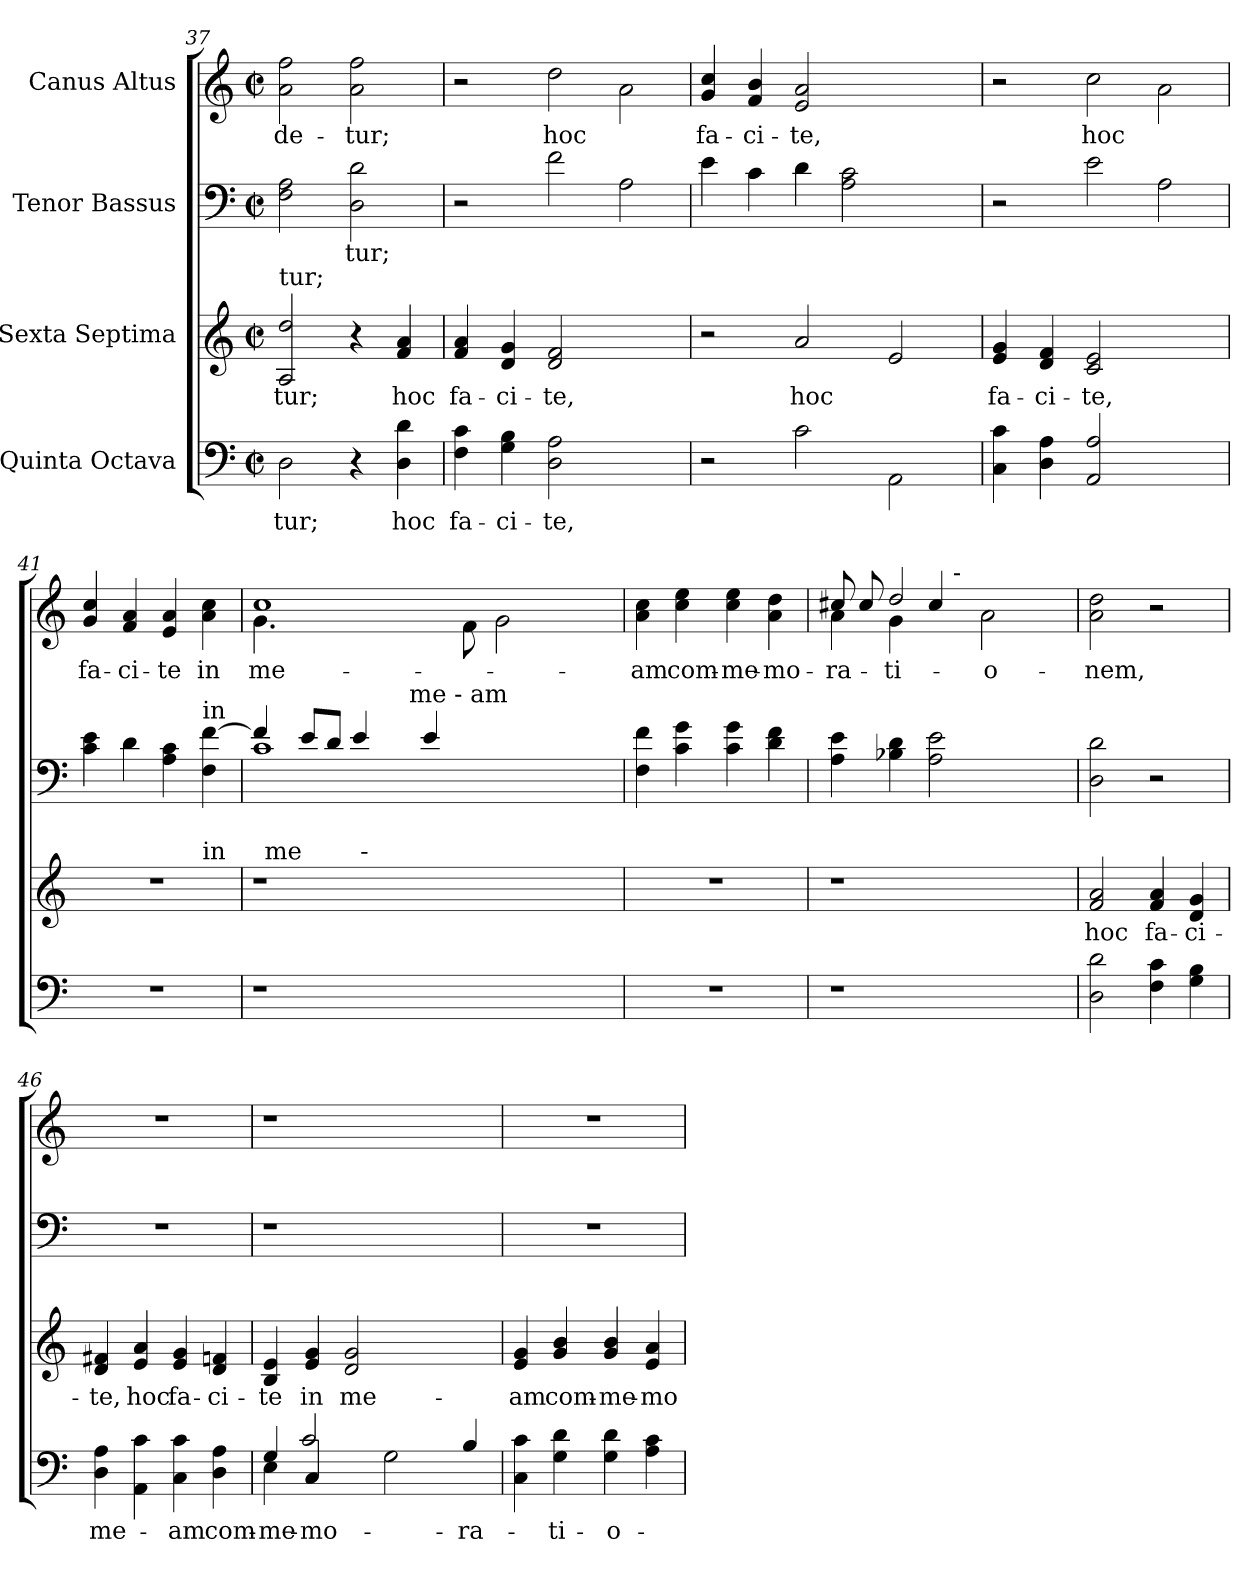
**kern	**text	**kern	**text	**kern	**text	**kern	**text
*part4	*part4	*part3	*part3	*part2	*part2	*part1	*part1
*staff4	*staff4	*staff3	*staff3	*staff2	*staff2	*staff1	*staff1
*I"Quinta  Octava	*	*I"Sexta  Septima	*	*I"Tenor  Bassus	*	*I"Canus  Altus	*
*clefF4	*	*clefG2	*	*clefF4	*	*clefG2	*
*M2/2	*	*M2/2	*	*M2/2	*	*M2/2	*
*met(c|)	*	*met(c|)	*	*met(c|)	*	*met(c|)	*
=37	=37	=37	=37	=37	=37	=37	=37
!	!	!LO:TX:a:t=tur;	!	!	!	!	!
!	!LO:LY:b:cj	!	!LO:LY:b:cj	!	!	!	!LO:LY:b:cj
2D\	-tur;	2dd/ 2A/	-tur;	2A\ 2F\	.	2ff\ 2a\	-de-
!	!	!	!	!	!LO:LY:b:cj	!	!LO:LY:b:cj
4r	.	4r	.	2d\ 2D\	-tur;	2ff\ 2a\	-tur;
!	!LO:LY:b:cj	!	!LO:LY:b:cj	!	!	!	!
4d\ 4D\	hoc	4a/ 4f/	hoc	.	.	.	.
=38	=38	=38	=38	=38	=38	=38	=38
!	!LO:LY:b:cj	!	!LO:LY:b:cj	!	!	!	!
4c\ 4F\	fa-	4a/ 4f/	fa-	2r	.	2r	.
!	!LO:LY:b:cj	!	!LO:LY:b:cj	!	!	!	!
4B\ 4G\	-ci-	4g/ 4d/	-ci-	.	.	.	.
!	!LO:LY:b:cj	!	!LO:LY:b:cj	!	!	!	!LO:LY:b:cj
2A\ 2D\	-te,	2f/ 2d/	-te,	2f\	.	2dd\	hoc
2ryy	.	2ryy	.	2A\	.	2a\	.
!!LO:LB:g=z
=39	=39	=39	=39	=39	=39	=39	=39
!	!	!	!	!	!	!	!LO:LY:b:cj
2r	.	2r	.	4e\	.	4cc/ 4g/	fa-
!	!	!	!	!	!	!	!LO:LY:b:cj
.	.	.	.	4c\	.	4b/ 4f/	-ci-
!	!	!	!LO:LY:b:cj	!	!	!	!LO:LY:b:cj
2c\	.	2a/	hoc	4d\	.	2a/ 2e/	-te,
.	.	.	.	2c\ 2A\	.	.	.
2AA\	.	2e/	.	.	.	2ryy	.
.	.	.	.	4ryy	.	.	.
=40	=40	=40	=40	=40	=40	=40	=40
!	!	!	!LO:LY:b:cj	!	!	!	!
4c\ 4C\	.	4g/ 4e/	fa-	2r	.	2r	.
!	!	!	!LO:LY:b:cj	!	!	!	!
4A\ 4D\	.	4f/ 4d/	-ci-	.	.	.	.
!	!	!	!LO:LY:b:cj	!	!	!	!LO:LY:b:cj
2A/ 2AA/	.	2e/ 2c/	-te,	2e\	.	2cc\	hoc
2ryy	.	2ryy	.	2A\	.	2a\	.
=41	=41	=41	=41	=41	=41	=41	=41
!	!	!	!	!	!	!	!LO:LY:b:cj
*	*	*^	*	*	*	*	*
1r	.	1r	2.ryy	.	4e\ 4c\	.	4cc/ 4g/	fa-
!	!	!	!	!	!	!	!	!LO:LY:b:cj
.	.	.	.	.	4d\	.	4a/ 4f/	-ci-
!	!	!	!	!	!	!	!	!LO:LY:b:cj
.	.	.	.	.	4c\ 4A\	.	4a/ 4e/	-te
!	!	!	!	!	!LO:TX:a:t=in	!	!	!
!	!	!	!LO:TX:a:t=in	!	!	!	!	!
!	!	!	!	!	!	!	!	!LO:LY:b:cj
.	.	.	4ryy	.	[<4f\ 4F\	.	4cc\ 4a\	in
=42	=42	=42	=42	=42	=42	=42	=42	=42
*	*	*	*	*	*^	*	*^	*
!	!	!	!	!	!	!	!	!	!	!LO:LY:b:cj
*	*	*	*^	*	*	*^	*	*	*	*
1r	.	1r	32ryy	2ryy	.	4f/]	1c	2ryy	.	4.g\	1cc	me-
!	!	!	!LO:TX:a:t=me	!	!	!	!	!	!	!	!	!
.	.	.	1ryy	.	.	.	.	.	.	.	.	.
.	.	.	.	.	.	8e/L	.	.	.	.	.	.
.	.	.	.	.	.	8d/J	.	.	.	1ryy	.	.
.	.	.	.	64ryy	.	4e/	.	8ryy	.	.	.	.
!	!	!	!	!LO:TX:a:t=-	!	!	!	!	!	!	!	!
.	.	.	.	1ryy	.	.	.	.	.	.	.	.
.	.	.	.	.	.	.	.	16ryy	.	.	.	.
.	.	.	.	.	.	.	.	64ryy	.	.	.	.
!	!	!	!	!	!	!	!	!LO:TX:a:t=me - am	!	!	!	!
.	.	.	.	.	.	.	.	2ryy	.	.	.	.
.	.	.	.	.	.	4e/	.	.	.	.	.	.
2ryy	.	2ryy	.	.	.	2ryy	2ryy	.	.	.	8f\	.
.	.	.	2ryy	.	.	.	.	.	.	.	.	.
.	.	.	.	.	.	.	.	.	.	.	2g\	.
.	.	.	.	.	.	.	.	4ryy	.	.	.	.
.	.	.	.	.	.	.	.	.	.	4ryy	.	.
.	.	.	.	.	.	.	.	8ryy	.	.	.	.
8ryy	.	8ryy	.	.	.	8ryy	8ryy	.	.	.	.	.
.	.	.	.	16..ryy	.	.	.	.	.	.	.	.
.	.	.	16.ryy	.	.	.	.	.	.	.	.	.
.	.	.	.	.	.	.	.	32.ryy	.	.	.	.
=43	=43	=43	=43	=43	=43	=43	=43	=43	=43	=43	=43	=43
!	!	!	!	!	!	!	!	!	!	!	!	!LO:LY:b:cj
*	*	*v	*v	*v	*	*	*	*	*	*v	*v	*
*	*	*	*	*v	*v	*v	*	*	*
1r	.	1r	.	4f\ 4F\	.	4cc\ 4a\	-am
!	!	!	!	!	!	!	!LO:LY:b:cj
.	.	.	.	4g\ 4c\	.	4ee\ 4cc\	com-
!	!	!	!	!	!	!	!LO:LY:b:cj
.	.	.	.	4g\ 4c\	.	4ee\ 4cc\	-me-
!	!	!	!	!	!	!	!LO:LY:b:cj
.	.	.	.	4f\ 4d\	.	4dd\ 4a\	-mo-
=44	=44	=44	=44	=44	=44	=44	=44
!	!	!	!	!	!	!LO:TX:a:t=ra-ti - o	!
!	!	!	!	!	!	!	!LO:LY:b:cj
*	*	*	*	*	*	*^	*
*	*	*	*	*	*	*	*^	*
1r	.	1r	.	4e\ 4A\	.	8cc#X/	4a\	2ryy	-ra-
.	.	.	.	.	.	8cc#/	.	.	.
!	!	!	!	!	!	!	!	!	!LO:LY:b:cj
.	.	.	.	4d\ 4B-X\	.	2dd/	4g\	.	-ti-
.	.	.	.	2e\ 2A\	.	.	4cc#/	16..ryy	.
!	!	!	!	!	!	!	!	!LO:TX:a:t=-	!
.	.	.	.	.	.	.	.	2ryy	.
!	!	!	!	!	!	!	!	!	!LO:LY:b:cj
.	.	.	.	.	.	2a\	2ryy	.	-o-
4ryy	.	4ryy	.	4ryy	.	.	.	.	.
.	.	.	.	.	.	.	.	8ryy	.
.	.	.	.	.	.	.	.	64ryy	.
=45	=45	=45	=45	=45	=45	=45	=45	=45	=45
!	!	!	!	!	!	!LO:TX:a:t=nem,	!	!	!
!	!	!	!LO:LY:b:cj	!	!	!	!	!	!LO:LY:b:cj
*	*	*	*	*	*	*v	*v	*v	*
2d\ 2D\	.	2a/ 2f/	hoc	2d\ 2D\	.	2dd\ 2a\	-nem,
!	!	!	!LO:LY:b:cj	!	!	!	!
4c\ 4F\	.	4a/ 4f/	fa-	2r	.	2r	.
!	!	!	!LO:LY:b:cj	!	!	!	!
4B\ 4G\	.	4g/ 4d/	-ci-	.	.	.	.
!!LO:PB:g=z
=46	=46	=46	=46	=46	=46	=46	=46
!	!LO:LY:b:cj	!	!LO:LY:b:cj	!	!	!	!
4A\ 4D\	me-	4f#X/ 4d/	-te,	1r	.	1r	.
!	!	!	!LO:LY:b:cj	!	!	!	!
4c\ 4AA\	.	4a/ 4e/	hoc	.	.	.	.
!	!LO:LY:b:cj	!	!LO:LY:b:cj	!	!	!	!
4c\ 4C\	-am	4g/ 4e/	fa-	.	.	.	.
!	!LO:LY:b:cj	!	!LO:LY:b:cj	!	!	!	!
4A\ 4D\	com-	4fn/ 4d/	-ci-	.	.	.	.
=47	=47	=47	=47	=47	=47	=47	=47
*^	*	*	*	*	*	*	*
!	!	!LO:LY:b	!	!LO:LY:b:cj	!	!	!	!
4E\	4G/	-me-	4e/ 4B/	-te	1r	.	1r	.
!	!	!LO:LY:b:cj	!	!LO:LY:b:cj	!	!	!	!
4C/	2c/	-mo-	4g/ 4e/	in	.	.	.	.
!	!	!	!	!LO:LY:b	!	!	!	!
1ryy	.	.	2g/ 2d/	me-	.	.	.	.
.	2G\	.	.	.	.	.	.	.
.	.	.	2ryy	.	2ryy	.	2ryy	.
!	!	!LO:LY:b:rj	!	!	!	!	!	!
.	4B/	-ra-	.	.	.	.	.	.
=48	=48	=48	=48	=48	=48	=48	=48	=48
!	!	!	!	!LO:LY:b:cj	!	!	!	!
*v	*v	*	*	*	*	*	*	*
4c\ 4C\	.	4g/ 4e/	-am	1r	.	1r	.
!	!LO:LY:b:rj	!	!LO:LY:b:cj	!	!	!	!
4d\ 4G\	-ti-	4b/ 4g/	com-	.	.	.	.
!	!LO:LY:b:rj	!	!LO:LY:b:cj	!	!	!	!
4d\ 4G\	-o-	4b/ 4g/	-me-	.	.	.	.
!	!	!	!LO:LY:b:cj	!	!	!	!
4c\ 4A\	.	4a/ 4e/	-mo-	.	.	.	.
=	=	=	=	=	=	=	=
*-	*-	*-	*-	*-	*-	*-	*-
